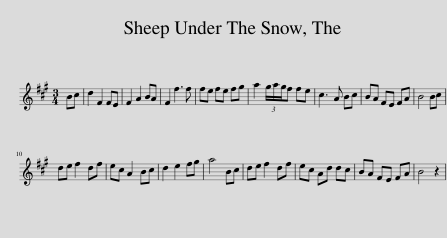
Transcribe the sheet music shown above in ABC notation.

X:1
L:1/8
M:3/4
I:linebreak $
K:A
V:1 treble
V:1
 Bc | d2 F2 FE | F2 A2 BA | F2 f3 f | fe fe fg | %5
 a2 (3g/a/g/f fe | c3 A Bc | BA FE FA | B4 Bc |$ de f2 df | %10
 ec A2 Bc | d2 e2 fg | a4 Bc | de f2 df | ec Ad dc | %15
 BA FE FA | B4 z2 | %17
